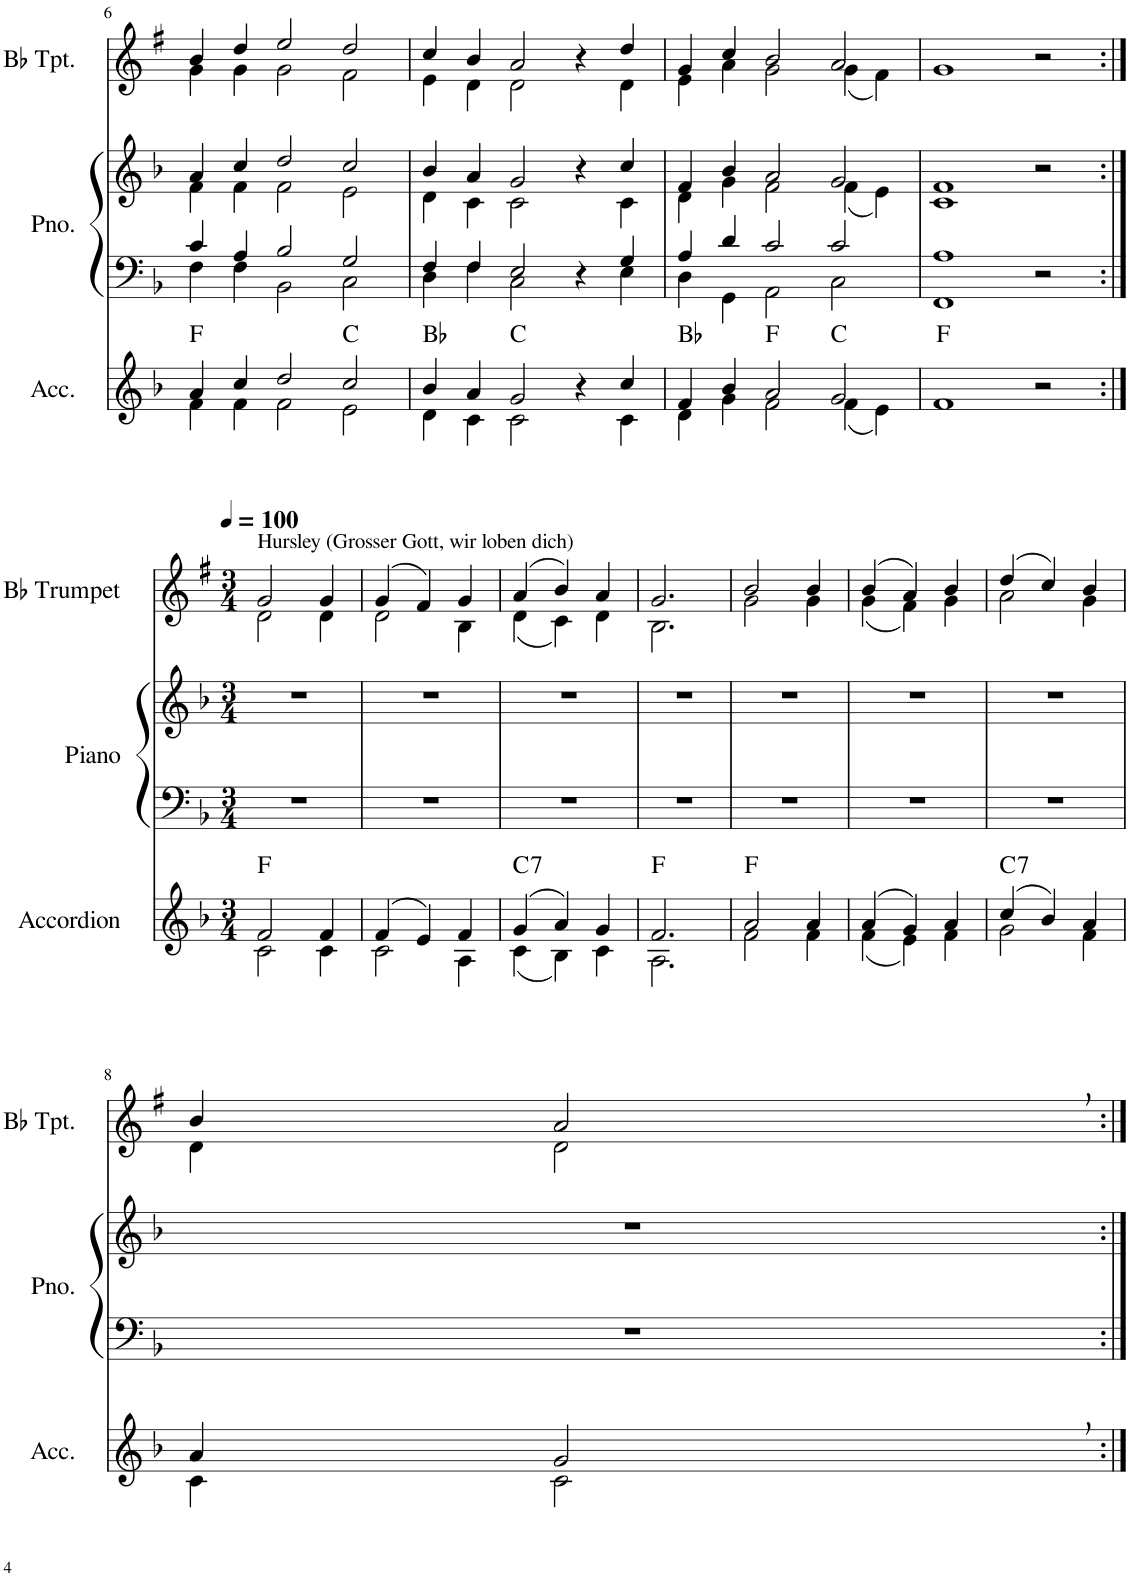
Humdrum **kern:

**kern	**harte	**kern	**kern	**kern
*part3	*part3	*part2	*part2	*part1
*staff4	*	*staff3	*staff2	*staff1
*I"Accordion	*	*I"Piano	*	*I"Bb Trumpet
*I'Acc.	*	*I'Pno.	*	*I'Bb Tpt.
!!LO:PB:g=z
*clefG2	*	*clefF4	*clefG2	*clefG2
*	*	*	*	*Trd1c2
*k[b-]	*	*k[b-]	*k[b-]	*k[f#]
*M3/2	*	*M3/2	*M3/2	*M3/2
=6	=6	=6	=6	=6
*^	*	*^	*^	*^
4a/	4f\	F:maj	4c/	4F\	4a/	4f\	4b/	4g\
4cc/	4f\	.	4A/	4F\	4cc/	4f\	4dd/	4g\
2dd/	2f\	.	2B-/	2BB-\	2dd/	2f\	2ee/	2g\
2cc/	2e\	C:maj	2G/	2C\	2cc/	2e\	2dd/	2f#\
=7	=7	=7	=7	=7	=7	=7	=7	=7
4b-/	4d\	Bb:maj	4F/	4D\	4b-/	4d\	4cc/	4e\
4a/	4c\	.	4F/	4F\	4a/	4c\	4b/	4d\
2g/	2c\	C:maj	2E/	2C\	2g/	2c\	2a/	2d\
4r	4ryy	.	4r	4ryy	4r	4ryy	4r	4ryy
4cc/	4c\	.	4G/	4E\	4cc/	4c\	4dd/	4d\
=8	=8	=8	=8	=8	=8	=8	=8	=8
4f/	4d\	Bb:maj	4A/	4D\	4f/	4d\	4g/	4e\
4b-/	4g\	.	4d/	4GG\	4b-/	4g\	4cc/	4a\
2a/	2f\	F:maj	2c/	2AA\	2a/	2f\	2b/	2g\
2g/	(4f\	C:maj	2c/	2C\	2g/	(4f\	2a/	(4g\
.	4e\)	.	.	.	.	4e\)	.	4f#\)
*v	*v	*	*	*	*	*	*v	*v
=9	=9	=9	=9	=9	=9	=9
1f	F:maj	1A	1FF	1f	1c	1g
2r	.	2r	2ryy	2r	2ryy	2r
*	*	*v	*v	*	*	*
*	*	*	*v	*v	*
!!LO:LB:g=z
=1:|!	=1:|!	=1:|!	=1:|!	=1:|!
*M3/4	*	*M3/4	*M3/4	*M3/4
*	*	*	*	*MM100
*^	*	*^	*^	*^
!	!	!	!	!	!	!	!LO:TX:a:t=Hursley (Grosser Gott, wir loben dich)	!
*	*	*	*v	*v	*	*	*	*
*	*	*	*	*v	*v	*	*
2f/	2c\	F:maj	2.r	2.r	2g/	2d\
4f/	4c\	.	.	.	4g/	4d\
=2	=2	=2	=2	=2	=2	=2
(4f/	2c\	.	2.r	2.r	(4g/	2d\
4e/)	.	.	.	.	4f#/)	.
4f/	4A\	.	.	.	4g/	4B\
=3	=3	=3	=3	=3	=3	=3
!	!	!LO:H:kt=7	!	!	!	!
(4g/	(4c\	C:7	2.r	2.r	(4a/	(4d\
4a/)	4B-\)	.	.	.	4b/)	4c\)
4g/	4c\	.	.	.	4a/	4d\
=4	=4	=4	=4	=4	=4	=4
2.f/	2.A\	F:maj	2.r	2.r	2.g/	2.B\
=5	=5	=5	=5	=5	=5	=5
2a/	2f\	F:maj	2.r	2.r	2b/	2g\
4a/	4f\	.	.	.	4b/	4g\
=6	=6	=6	=6	=6	=6	=6
(4a/	(4f\	.	2.r	2.r	(4b/	(4g\
4g/)	4e\)	.	.	.	4a/)	4f#\)
4a/	4f\	.	.	.	4b/	4g\
=7	=7	=7	=7	=7	=7	=7
!	!	!LO:H:kt=7	!	!	!	!
(4cc/	2g\	C:7	2.r	2.r	(4dd/	2a\
4b-/)	.	.	.	.	4cc/)	.
4a/	4f\	.	.	.	4b/	4g\
!!LO:LB:g=z	!!
=8	=8	=8	=8	=8	=8	=8
4a/	4c\	.	2.r	2.r	4b/	4d\
2g,/	2c\	.	.	.	2a,/	2d\
*v	*v	*	*	*	*v	*v
=:|!	=:|!	=:|!	=:|!	=:|!
*-	*-	*-	*-	*-
